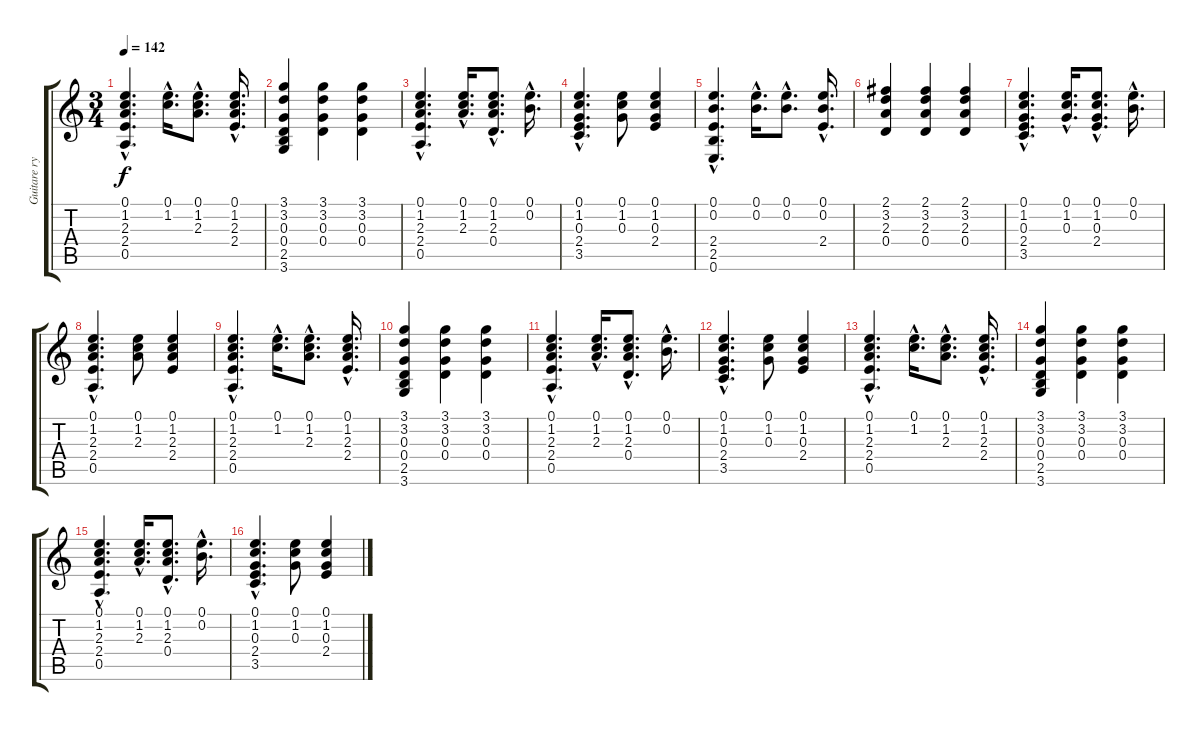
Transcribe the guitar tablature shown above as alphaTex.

\track ("Guitare rythmique" "Guitare ry") {instrument acousticguitarsteel}
\staff {score tabs}
\tuning (E4 B3 G3 D3 A2 E2) {hide}
\ts (3 4)
\tempo 142
\clef g2
\ks c
(0.1{hac} 1.2{hac} 2.3{hac} 2.4{hac} 0.5{hac}).4{d dy f} (0.1{hac} 1.2{hac}).16{d} (0.1{hac} 1.2{hac} 2.3{hac}).8{d} (0.1{hac} 1.2{hac} 2.3{hac} 2.4{hac}).16{d} |
(3.1 3.2 0.3 0.4 2.5 3.6).4 (3.1 3.2 0.3 0.4).4 (3.1 3.2 0.3 0.4).4 |
(0.1{hac} 1.2{hac} 2.3{hac} 2.4{hac} 0.5{hac}).4{d} (0.1{hac} 1.2{hac} 2.3{hac}).16{d} (0.1{hac} 1.2{hac} 2.3{hac} 0.4{hac}).8{d} (0.1{hac} 0.2{hac}).16{d} |
(0.1{hac} 1.2{hac} 0.3{hac} 2.4{hac} 3.5{hac}).4{d} (0.1 1.2 0.3).8 (0.1 1.2 0.3 2.4).4 |
(0.1{hac} 0.2{hac} 2.4{hac} 2.5{hac} 0.6{hac}).4{d} (0.1{hac} 0.2{hac}).16{d} (0.1{hac} 0.2{hac}).8{d} (0.1{hac} 0.2{hac} 2.4{hac}).16{d} |
(2.1 3.2 2.3 0.4).4 (2.1 3.2 2.3 0.4).4 (2.1 3.2 2.3 0.4).4 |
(0.1{hac} 1.2{hac} 0.3{hac} 2.4{hac} 3.5{hac}).4{d} (0.1{hac} 1.2{hac} 0.3{hac}).16{d} (0.1{hac} 1.2{hac} 0.3{hac} 2.4{hac}).8{d} (0.1{hac} 0.2{hac}).16{d} |
(0.1{hac} 1.2{hac} 2.3{hac} 2.4{hac} 0.5{hac}).4{d} (0.1 1.2 2.3).8 (0.1 1.2 2.3 2.4).4 |
(0.1{hac} 1.2{hac} 2.3{hac} 2.4{hac} 0.5{hac}).4{d} (0.1{hac} 1.2{hac}).16{d} (0.1{hac} 1.2{hac} 2.3{hac}).8{d} (0.1{hac} 1.2{hac} 2.3{hac} 2.4{hac}).16{d} |
(3.1 3.2 0.3 0.4 2.5 3.6).4 (3.1 3.2 0.3 0.4).4 (3.1 3.2 0.3 0.4).4 |
(0.1{hac} 1.2{hac} 2.3{hac} 2.4{hac} 0.5{hac}).4{d} (0.1{hac} 1.2{hac} 2.3{hac}).16{d} (0.1{hac} 1.2{hac} 2.3{hac} 0.4{hac}).8{d} (0.1{hac} 0.2{hac}).16{d} |
(0.1{hac} 1.2{hac} 0.3{hac} 2.4{hac} 3.5{hac}).4{d} (0.1 1.2 0.3).8 (0.1 1.2 0.3 2.4).4 |
(0.1{hac} 1.2{hac} 2.3{hac} 2.4{hac} 0.5{hac}).4{d} (0.1{hac} 1.2{hac}).16{d} (0.1{hac} 1.2{hac} 2.3{hac}).8{d} (0.1{hac} 1.2{hac} 2.3{hac} 2.4{hac}).16{d} |
(3.1 3.2 0.3 0.4 2.5 3.6).4 (3.1 3.2 0.3 0.4).4 (3.1 3.2 0.3 0.4).4 |
(0.1{hac} 1.2{hac} 2.3{hac} 2.4{hac} 0.5{hac}).4{d} (0.1{hac} 1.2{hac} 2.3{hac}).16{d} (0.1{hac} 1.2{hac} 2.3{hac} 0.4{hac}).8{d} (0.1{hac} 0.2{hac}).16{d} |
(0.1{hac} 1.2{hac} 0.3{hac} 2.4{hac} 3.5{hac}).4{d} (0.1 1.2 0.3).8 (0.1 1.2 0.3 2.4).4
